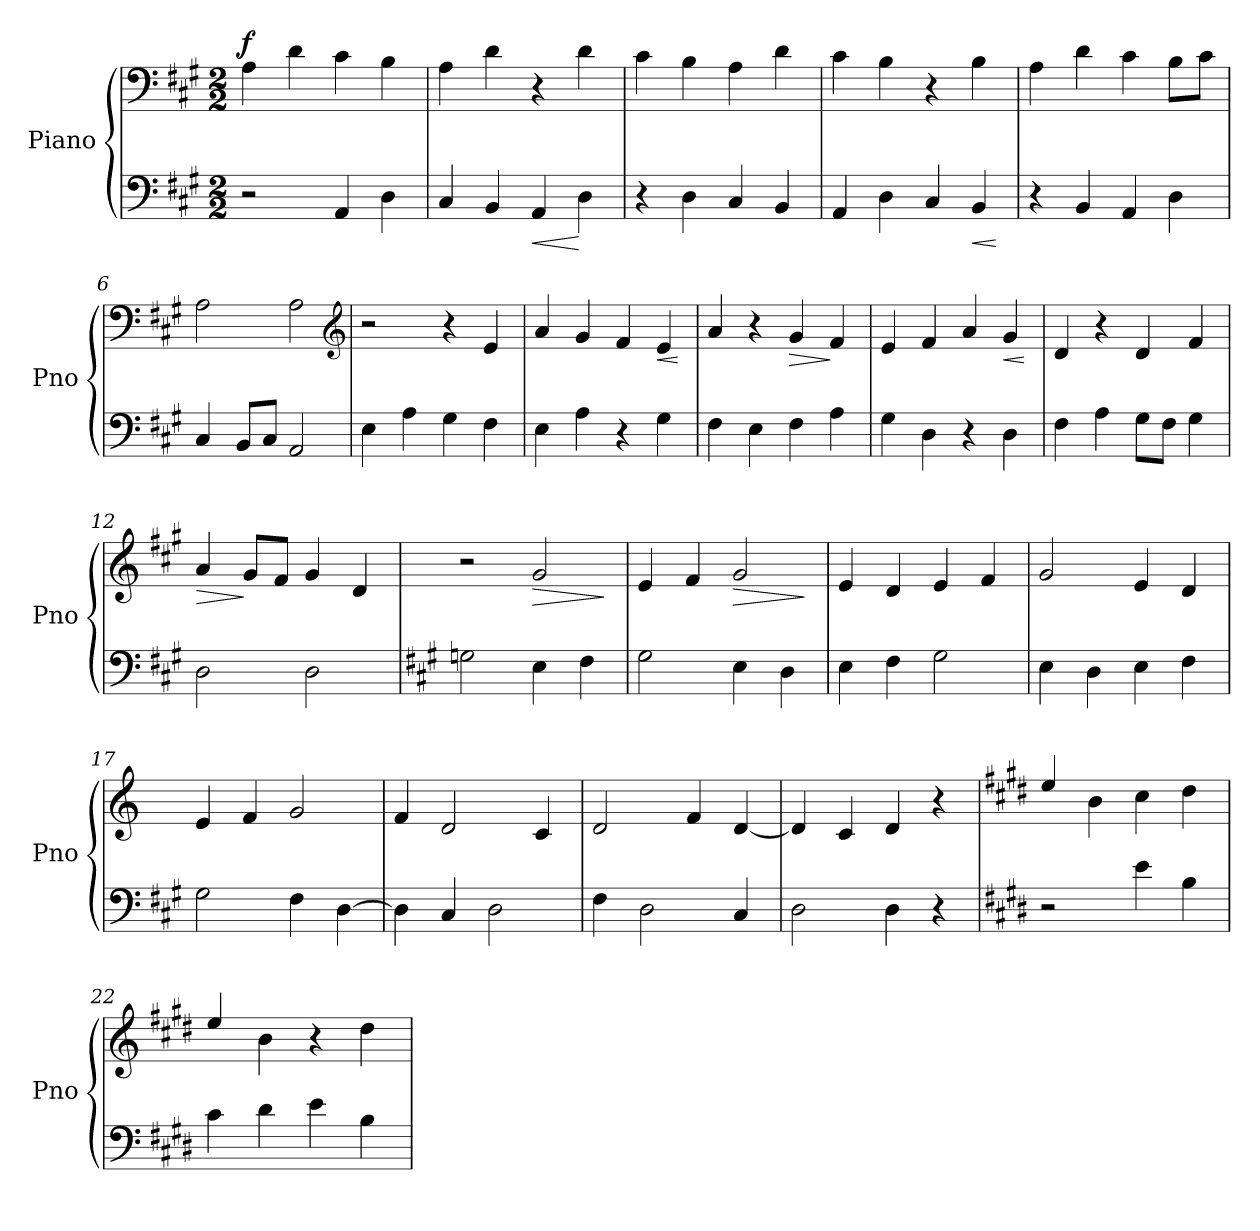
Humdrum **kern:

**kern	**dynam	**kern	**dynam
*part2	*part2	*part1	*part1
*staff2	*staff2	*staff1	*staff1
*I"Piano	*	*I"Piano	*
*I'Pno	*	*I'Pno	*
*clefF4	*	*clefF4	*
*k[f#c#g#]	*	*k[f#c#g#]	*
*M2/2	*	*M2/2	*
*MM112	*	*MM112	*
=1	=1	=1	=1
!	!	!	!LO:DY:a
2r	.	4A\	f
.	.	4d\	.
4AA/	.	4c#\	.
4D\	.	4B\	.
=2	=2	=2	=2
4C#/	.	4A\	.
4BB/	.	4d\	.
!	!LO:HP:b	!	!
4AA/	<	4r	.
4D\	[	4d\	.
=3	=3	=3	=3
4r	.	4c#\	.
4D\	.	4B\	.
4C#/	.	4A\	.
4BB/	.	4d\	.
=4	=4	=4	=4
4AA/	.	4c#\	.
4D\	.	4B\	.
4C#/	.	4r	.
!	!LO:HP:b	!	!
4BB/	<	4B\	.
.	[	.	.
=5	=5	=5	=5
4r	.	4A\	.
4BB/	.	4d\	.
4AA/	.	4c#\	.
4D\	.	8B\L	.
.	.	8c#\J	.
=6	=6	=6	=6
4C#/	.	2A\	.
8BB/L	.	.	.
8C#/J	.	.	.
2AA/	.	2A\	.
*	*	*clefG2	*
=7	=7	=7	=7
4E\	.	2r	.
4A\	.	.	.
4G#\	.	4r	.
4F#\	.	4e/	.
!!LO:LB:g=z
=8	=8	=8	=8
4E\	.	4a/	.
4A\	.	4g#/	.
4r	.	4f#/	.
!	!	!	!LO:HP:b
4G#\	.	4e/	<
.	.	.	[
=9	=9	=9	=9
4F#\	.	4a/	.
4E\	.	4r	.
!	!	!	!LO:HP:b
4F#\	.	4g#/	>
4A\	.	4f#/	]
=10	=10	=10	=10
4G#\	.	4e/	.
4D\	.	4f#/	.
4r	.	4a/	.
!	!	!	!LO:HP:b
4D\	.	4g#/	<
.	.	.	[
=11	=11	=11	=11
4F#\	.	4d/	.
4A\	.	4r	.
8G#\L	.	4d/	.
8F#\J	.	.	.
4G#\	.	4f#/	.
=12	=12	=12	=12
!	!	!	!LO:HP:b
2D\	.	4a/	>
.	.	8g#/L	]
.	.	8f#/J	.
2D\	.	4g#/	.
.	.	4d/	.
=13	=13	=13	=13
*	*	*k[]	*
2Gn\	.	2r	.
!	!	!	!LO:HP:b
4E\	.	2g/	>
4F#\	.	.	.
.	.	.	]
=14	=14	=14	=14
2G#\	.	4e/	.
.	.	4f/	.
!	!	!	!LO:HP:b
4E\	.	2g/	>
4D\	.	.	.
.	.	.	]
=15	=15	=15	=15
4E\	.	4e/	.
4F#\	.	4d/	.
2G#\	.	4e/	.
.	.	4f/	.
!!LO:LB:g=z
=16	=16	=16	=16
4E\	.	2g/	.
4D\	.	.	.
4E\	.	4e/	.
4F#\	.	4d/	.
=17	=17	=17	=17
2G#\	.	4e/	.
.	.	4f/	.
4F#\	.	2g/	.
[4D\	.	.	.
=18	=18	=18	=18
4D\]	.	4f/	.
4C#/	.	2d/	.
2D\	.	.	.
.	.	4c/	.
=19	=19	=19	=19
4F#\	.	2d/	.
2D\	.	.	.
.	.	4f/	.
4C#/	.	[4d/	.
=20	=20	=20	=20
2D\	.	4d/]	.
.	.	4c/	.
4D\	.	4d/	.
4r	.	4r	.
=21	=21	=21	=21
*k[f#c#g#d#]	*	*k[f#c#g#d#]	*
2r	.	4ee/	.
.	.	4b\	.
4e\	.	4cc#\	.
4B\	.	4dd#\	.
=22	=22	=22	=22
4c#\	.	4ee/	.
4d#\	.	4b\	.
4e\	.	4r	.
4B\	.	4dd#\	.
=	=	=	=
*-	*-	*-	*-
